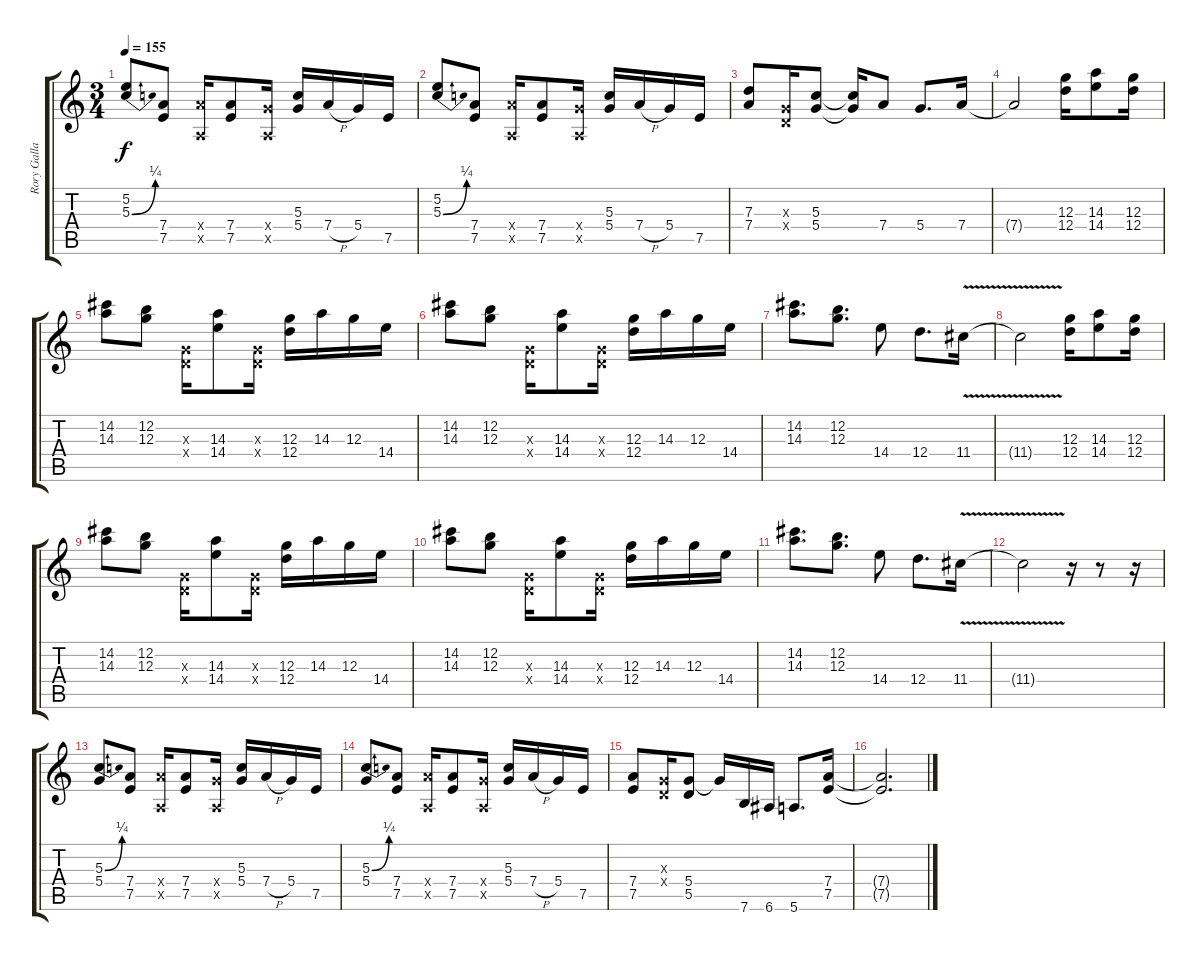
\track ("Rory Gallagher" "Rory Galla") {instrument overdrivenguitar}
\staff {score tabs}
\tuning (E4 B3 G3 D3 A2 E2) {hide}
\ts (3 4)
\tempo 155
\clef g2
\ks c
(5.2 5.3{be (bend 0 0 60 1)}).8{dy f} (7.4 7.5).8 (7.4{x} 0.5{x}).16 (7.4 7.5).8 (5.4{x} 0.5{x}).16 (5.3 5.4).16 7.4{h}.16 5.4.16 7.5.16 |
(5.2 5.3{be (bend 0 0 60 1)}).8 (7.4 7.5).8 (7.4{x} 0.5{x}).16 (7.4 7.5).8 (5.4{x} 0.5{x}).16 (5.3 5.4).16 7.4{h}.16 5.4.16 7.5.16 |
(7.3 7.4).8 (0.3{x} 0.4{x}).16 (5.3 5.4).8 (5.3{t} 5.4{t}).16 7.4.8 5.4.8{d} 7.4.16 |
7.4{t}.2 (12.3 12.4).16 (14.3 14.4).8 (12.3 12.4).16 |
(14.2 14.3).8 (12.2 12.3).8 (0.3{x} 0.4{x}).16 (14.3 14.4).8 (0.3{x} 0.4{x}).16 (12.3 12.4).16 14.3.16 12.3.16 14.4.16 |
(14.2 14.3).8 (12.2 12.3).8 (0.3{x} 0.4{x}).16 (14.3 14.4).8 (0.3{x} 0.4{x}).16 (12.3 12.4).16 14.3.16 12.3.16 14.4.16 |
(14.2 14.3).8{d} (12.2 12.3).8{d} 14.4.8 12.4.8{d} 11.4{v}.16 |
11.4{t}.2 (12.3 12.4).16 (14.3 14.4).8 (12.3 12.4).16 |
(14.2 14.3).8 (12.2 12.3).8 (0.3{x} 0.4{x}).16 (14.3 14.4).8 (0.3{x} 0.4{x}).16 (12.3 12.4).16 14.3.16 12.3.16 14.4.16 |
(14.2 14.3).8 (12.2 12.3).8 (0.3{x} 0.4{x}).16 (14.3 14.4).8 (0.3{x} 0.4{x}).16 (12.3 12.4).16 14.3.16 12.3.16 14.4.16 |
(14.2 14.3).8{d} (12.2 12.3).8{d} 14.4.8 12.4.8{d} 11.4{v}.16 |
11.4{t}.2 r.16 r.8 r.16 |
(5.3{be (bend 0 0 60 1)} 5.4).8 (7.4 7.5).8 (7.4{x} 0.5{x}).16 (7.4 7.5).8 (5.4{x} 0.5{x}).16 (5.3 5.4).16 7.4{h}.16 5.4.16 7.5.16 |
(5.3{be (bend 0 0 60 1)} 5.4).8 (7.4 7.5).8 (7.4{x} 0.5{x}).16 (7.4 7.5).8 (5.4{x} 0.5{x}).16 (5.3 5.4).16 7.4{h}.16 5.4.16 7.5.16 |
(7.4 7.5).8 (0.3{x} 0.4{x}).16 (5.4 5.5).8 5.4{t}.16 7.6.16 6.6.16 5.6.8{d} (7.4 7.5).16 |
(7.4{t} 7.5{t}).2{d}
